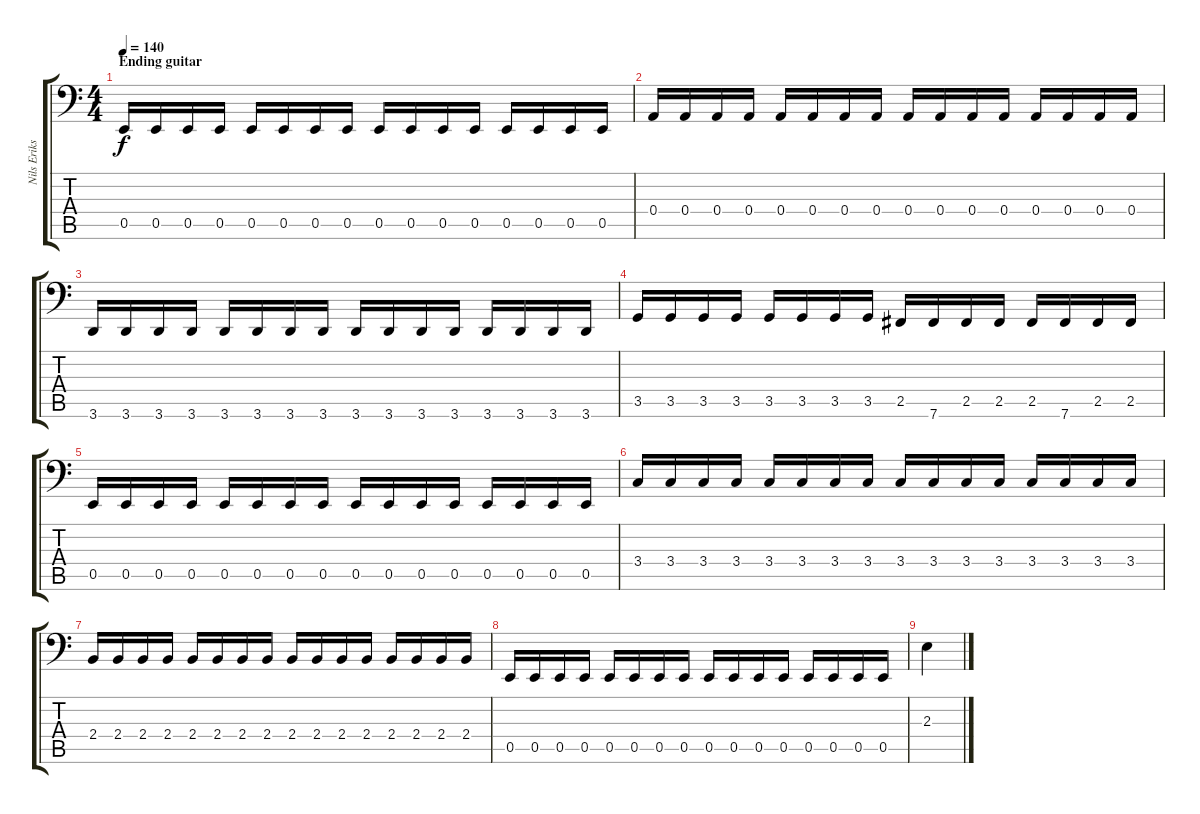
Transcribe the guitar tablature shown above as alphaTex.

\track ("Nils Eriksson" "Nils Eriks") {instrument electricbassfinger}
\staff {score tabs}
\tuning (C3 G2 D2 A1 E1 B0) {hide}
\ts (4 4)
\section ("" "Ending guitar")
\tempo 140
\clef f4
\ks c
0.5.16{dy f} 0.5.16 0.5.16 0.5.16 0.5.16 0.5.16 0.5.16 0.5.16 0.5.16 0.5.16 0.5.16 0.5.16 0.5.16 0.5.16 0.5.16 0.5.16 |
0.4.16 0.4.16 0.4.16 0.4.16 0.4.16 0.4.16 0.4.16 0.4.16 0.4.16 0.4.16 0.4.16 0.4.16 0.4.16 0.4.16 0.4.16 0.4.16 |
3.6.16 3.6.16 3.6.16 3.6.16 3.6.16 3.6.16 3.6.16 3.6.16 3.6.16 3.6.16 3.6.16 3.6.16 3.6.16 3.6.16 3.6.16 3.6.16 |
3.5.16 3.5.16 3.5.16 3.5.16 3.5.16 3.5.16 3.5.16 3.5.16 2.5.16 7.6.16 2.5.16 2.5.16 2.5.16 7.6.16 2.5.16 2.5.16 |
0.5.16 0.5.16 0.5.16 0.5.16 0.5.16 0.5.16 0.5.16 0.5.16 0.5.16 0.5.16 0.5.16 0.5.16 0.5.16 0.5.16 0.5.16 0.5.16 |
3.4.16 3.4.16 3.4.16 3.4.16 3.4.16 3.4.16 3.4.16 3.4.16 3.4.16 3.4.16 3.4.16 3.4.16 3.4.16 3.4.16 3.4.16 3.4.16 |
2.4.16 2.4.16 2.4.16 2.4.16 2.4.16 2.4.16 2.4.16 2.4.16 2.4.16 2.4.16 2.4.16 2.4.16 2.4.16 2.4.16 2.4.16 2.4.16 |
0.5.16 0.5.16 0.5.16 0.5.16 0.5.16 0.5.16 0.5.16 0.5.16 0.5.16 0.5.16 0.5.16 0.5.16 0.5.16 0.5.16 0.5.16 0.5.16 |
2.3.4
